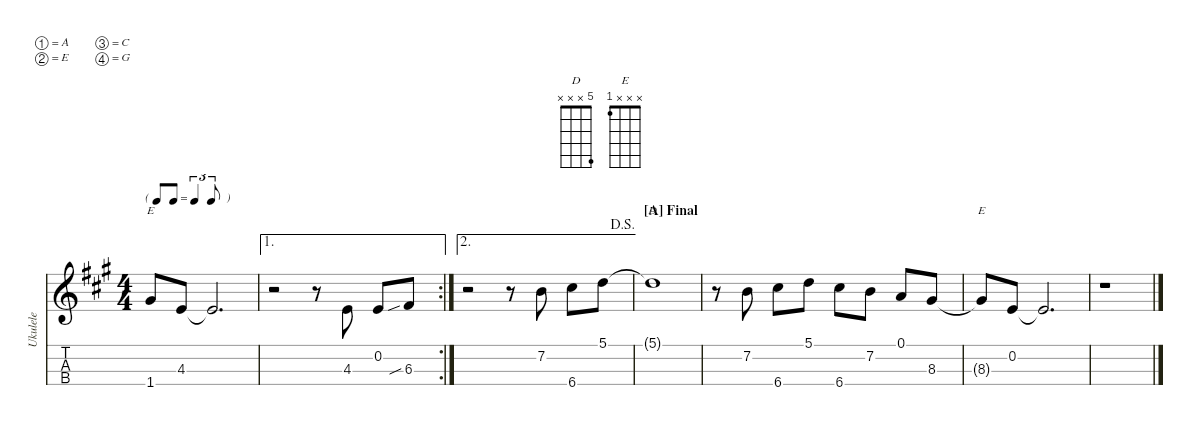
\defaultSystemsLayout 4
\hideDynamics
\bracketExtendMode nobrackets
\otherSystemsTrackNameOrientation horizontal
\defaultBarNumberDisplay Hide
\track ("Ukulele" "Ukulele") {defaultSystemsLayout 4 mute instrument acousticguitarnylon}
\staff {score tabs}
\tuning (A4 E4 C4 G4)
\displaytranspose 0
\chord ("D" 5 x x x)
\chord ("E" x x 8 x) {firstfret 8}
\chord ("E" x x x 1)
\ts (4 4)
\tf triplet8th
\tempo (105 hide)
\clef g2
\ks a
1.4{t acc #}.8{ch "E" dy mf beam Up} 4.3{acc forcenatural}.8{beam Up} 4.3{t acc forcenatural}.2{d beam Up} |
\ae 1
\rc 2
r.2{beam Down} r.8{beam Down} 4.3{acc forcenatural}.8{beam Up} 0.2{acc forcenatural}.8{beam Up} 6.3{sib acc #}.8{beam Up} |
\ae 2
\jump dalsegno
r.2{beam Down} r.8{beam Down} 7.2{acc forcenatural}.8{beam Down} 6.4{acc #}.8{beam Down} 5.1{acc forcenatural}.8{beam Down} |
\section ("A" "Final")
5.1{t acc forcenatural}.1{ch "D" beam Down} |
r.8{beam Down} 7.2{acc forcenatural}.8{beam Down} 6.4{acc #}.8{beam Down} 5.1{acc forcenatural}.8{beam Down} 6.4{acc #}.8{beam Down} 7.2{acc forcenatural}.8{beam Down} 0.1{acc forcenatural}.8{beam Up} 8.3{acc #}.8{beam Up} |
8.3{t acc #}.8{ch "E" beam Up} 0.2{acc forcenatural}.8{beam Up} 0.2{t acc forcenatural}.2{d beam Up} |
r.1{beam Down}
